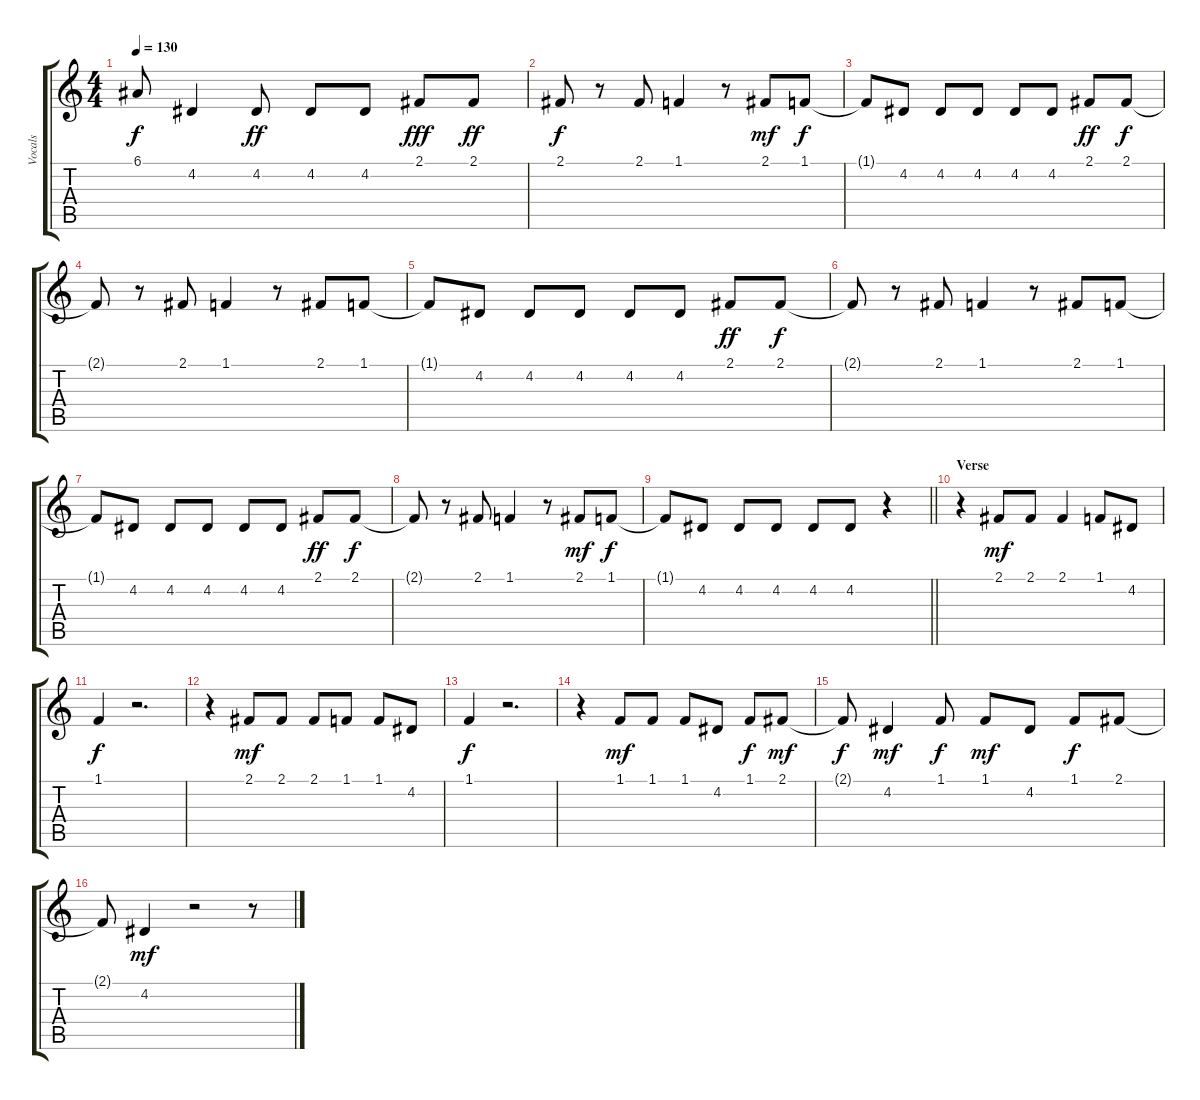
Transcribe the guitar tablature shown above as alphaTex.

\track ("Vocals" "Vocals") {instrument altosax}
\staff {score tabs}
\tuning (E4 B3 G3 D3 A2 E2) {hide}
\ts (4 4)
\tempo 130
\clef g2
\ks c
6.1{t}.8{dy f} 4.2.4 4.2.8{dy ff} 4.2.8 4.2.8 2.1.8{dy fff} 2.1.8{dy ff} |
2.1.8{dy f} r.8 2.1.8 1.1.4 r.8 2.1.8{dy mf} 1.1.8{dy f} |
1.1{t}.8 4.2.8 4.2.8 4.2.8 4.2.8 4.2.8 2.1.8{dy ff} 2.1.8{dy f} |
2.1{t}.8 r.8 2.1.8 1.1.4 r.8 2.1.8 1.1.8 |
1.1{t}.8 4.2.8 4.2.8 4.2.8 4.2.8 4.2.8 2.1.8{dy ff} 2.1.8{dy f} |
2.1{t}.8 r.8 2.1.8 1.1.4 r.8 2.1.8 1.1.8 |
1.1{t}.8 4.2.8 4.2.8 4.2.8 4.2.8 4.2.8 2.1.8{dy ff} 2.1.8{dy f} |
2.1{t}.8 r.8 2.1.8 1.1.4 r.8 2.1.8{dy mf} 1.1.8{dy f} |
\barLineRight lightlight
1.1{t}.8 4.2.8 4.2.8 4.2.8 4.2.8 4.2.8 r.4 |
\section ("" "Verse")
r.4 2.1.8{dy mf} 2.1.8 2.1.4 1.1.8 4.2.8 |
1.1.4{dy f} r.2{d} |
r.4 2.1.8{dy mf} 2.1.8 2.1.8 1.1.8 1.1.8 4.2.8 |
1.1.4{dy f} r.2{d} |
r.4 1.1.8{dy mf} 1.1.8 1.1.8 4.2.8 1.1.8{dy f} 2.1.8{dy mf} |
2.1{t}.8{dy f} 4.2.4{dy mf} 1.1.8{dy f} 1.1.8{dy mf} 4.2.8 1.1.8{dy f} 2.1.8 |
2.1{t}.8 4.2.4{dy mf} r.2 r.8
